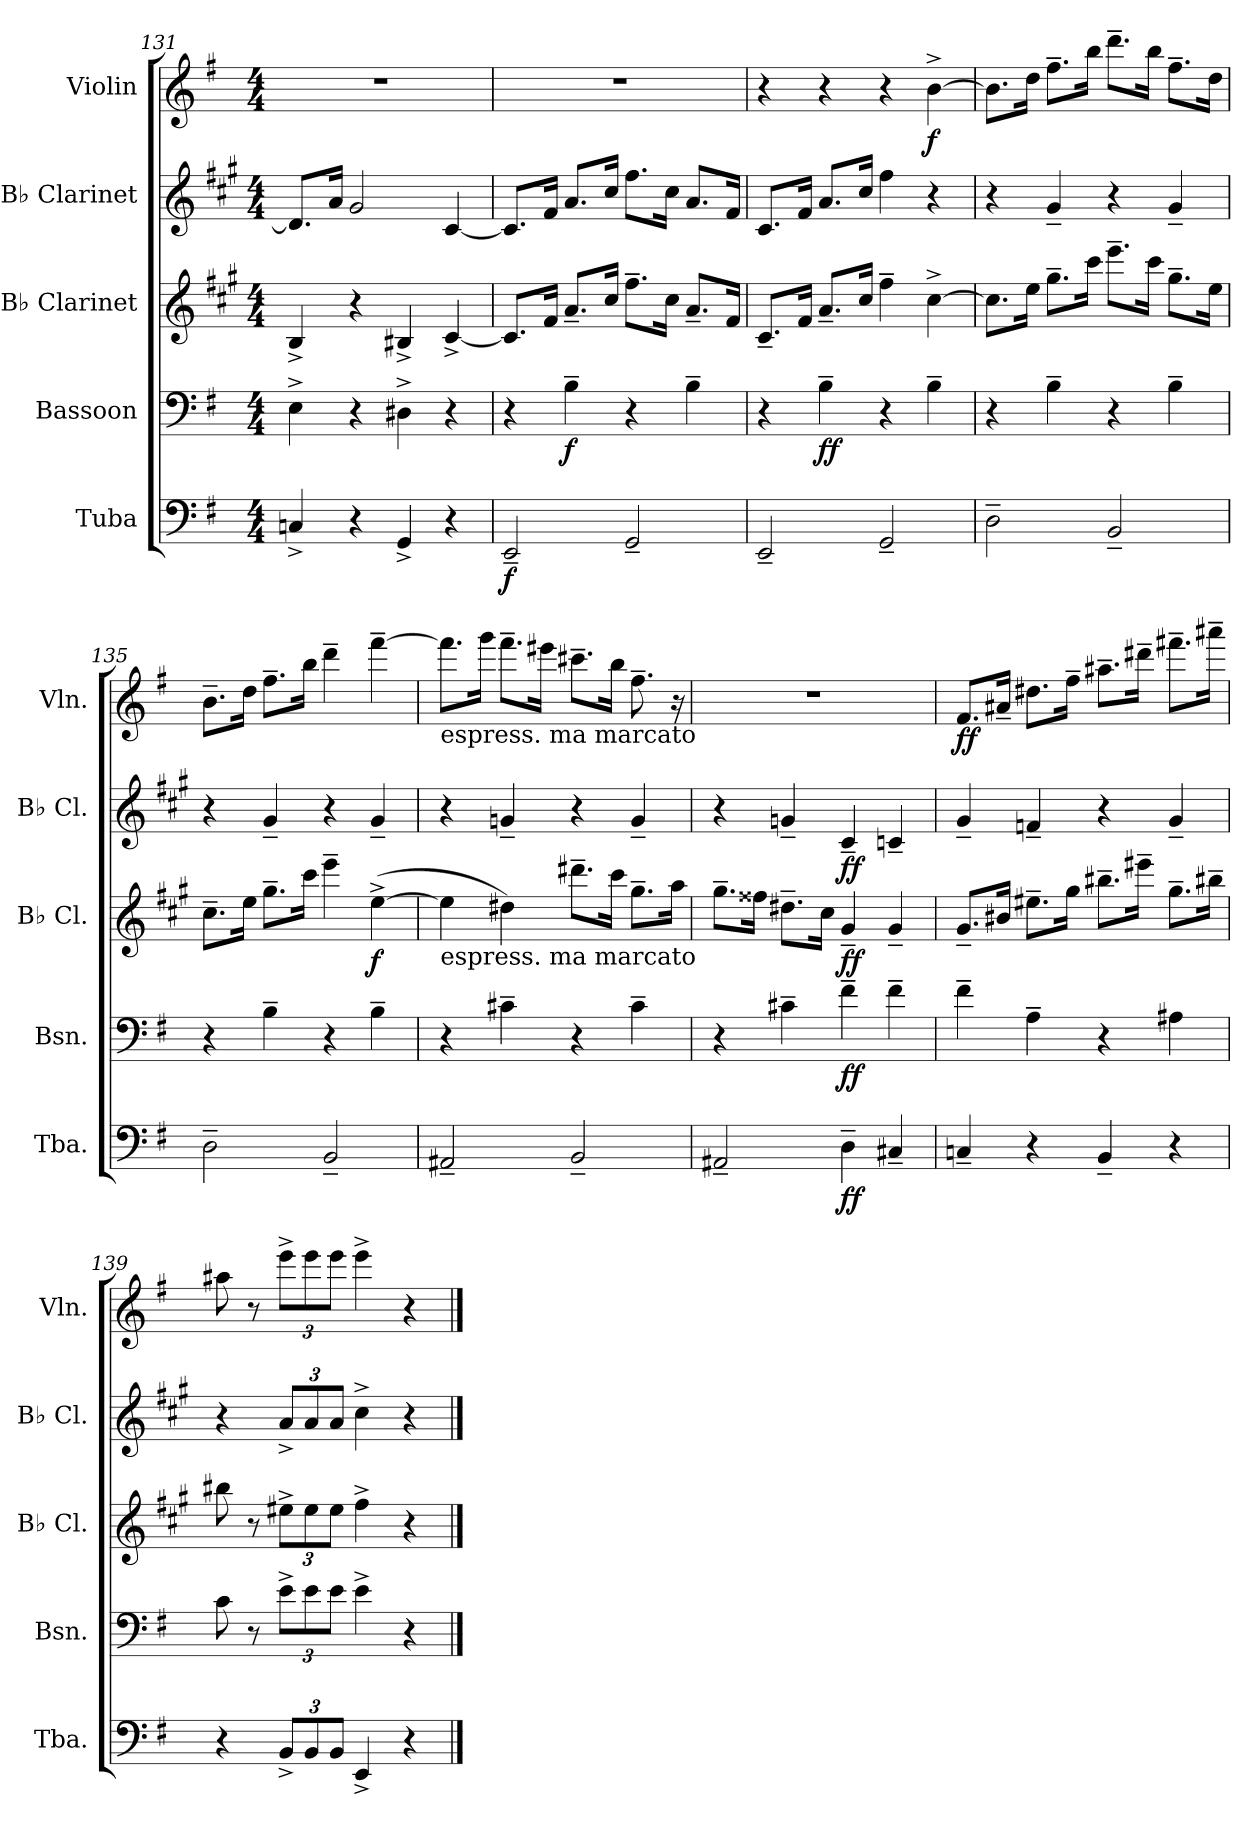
**kern	**dynam	**kern	**dynam	**kern	**dynam	**kern	**dynam	**kern	**dynam
*part5	*part5	*part4	*part4	*part3	*part3	*part2	*part2	*part1	*part1
*staff5	*staff5	*staff4	*staff4	*staff3	*staff3	*staff2	*staff2	*staff1	*staff1
*I"Tuba	*	*I"Bassoon	*	*I"B♭ Clarinet	*	*I"B♭ Clarinet	*	*I"Violin	*
*I'Tba.	*	*I'Bsn.	*	*I'B♭ Cl.	*	*I'B♭ Cl.	*	*I'Vln.	*
*clefF4	*	*clefF4	*	*clefG2	*	*clefG2	*	*clefG2	*
*	*	*	*	*ITrd1c2	*	*ITrd1c2	*	*	*
*k[f#]	*	*k[f#]	*	*k[f#]	*	*k[f#]	*	*k[f#]	*
*M4/4	*	*M4/4	*	*M4/4	*	*M4/4	*	*M4/4	*
=131	=131	=131	=131	=131	=131	=131	=131	=131	=131
4Cn^/	.	4E^\	.	4A^/	.	8.c#/L]	.	1r	.
.	.	.	.	.	.	16g/Jk	.	.	.
4r	.	4r	.	4r	.	2f#/	.	.	.
4GG^/	.	4D#X^\	.	4A#X^/	.	.	.	.	.
4r	.	4r	.	[4B^/	.	[4B/	.	.	.
!!LO:LB:g=z
=132	=132	=132	=132	=132	=132	=132	=132	=132	=132
!	!LO:DY:b	!	!	!	!	!	!	!	!
2EE~/	f	4r	.	8.B/L]	.	8.B/L]	.	1r	.
.	.	.	.	16e/Jk	.	16e/Jk	.	.	.
!	!	!	!LO:DY:b	!	!	!	!	!	!
.	.	4B~\	f	8.g~/L	.	8.g/L	.	.	.
.	.	.	.	16b/Jk	.	16b/Jk	.	.	.
2GG~/	.	4r	.	8.ee~\L	.	8.ee\L	.	.	.
.	.	.	.	16b\Jk	.	16b\Jk	.	.	.
.	.	4B~\	.	8.g~/L	.	8.g/L	.	.	.
.	.	.	.	16e/Jk	.	16e/Jk	.	.	.
=133	=133	=133	=133	=133	=133	=133	=133	=133	=133
2EE~/	.	4r	.	8.B~/L	.	8.B/L	.	4r	.
.	.	.	.	16e/Jk	.	16e/Jk	.	.	.
!	!	!	!LO:DY:b	!	!	!	!	!	!
!	!	!	!LO:DY:n=1:b	!	!	!	!	!	!
.	.	4B~\	f f	8.g~/L	.	8.g/L	.	4r	.
.	.	.	.	16b/Jk	.	16b/Jk	.	.	.
2GG~/	.	4r	.	4ee~\	.	4ee\	.	4r	.
!	!	!	!	!	!	!	!	!	!LO:DY:b
.	.	4B~\	.	[4b^\	.	4r	.	[4b^\	f
=134	=134	=134	=134	=134	=134	=134	=134	=134	=134
2D~\	.	4r	.	8.b\L]	.	4r	.	8.b\L]	.
.	.	.	.	16dd\Jk	.	.	.	16dd\Jk	.
.	.	4B~\	.	8.ff#~\L	.	4f#~/	.	8.ff#~\L	.
.	.	.	.	16bb\Jk	.	.	.	16bb\Jk	.
2BB~/	.	4r	.	8.ddd~\L	.	4r	.	8.ddd~\L	.
.	.	.	.	16bb\Jk	.	.	.	16bb\Jk	.
.	.	4B~\	.	8.ff#~\L	.	4f#~/	.	8.ff#~\L	.
.	.	.	.	16dd\Jk	.	.	.	16dd\Jk	.
=135	=135	=135	=135	=135	=135	=135	=135	=135	=135
2D~\	.	4r	.	8.b~\L	.	4r	.	8.b~\L	.
.	.	.	.	16dd\Jk	.	.	.	16dd\Jk	.
.	.	4B~\	.	8.ff#~\L	.	4f#~/	.	8.ff#~\L	.
.	.	.	.	16bb\Jk	.	.	.	16bb\Jk	.
2BB~/	.	4r	.	4ddd~\	.	4r	.	4ddd~\	.
!	!	!	!	!	!LO:DY:b	!	!	!	!
.	.	4B~\	.	([4dd^\	f	4f#~/	.	[4fff#~\	.
!!LO:PB:g=z
=136	=136	=136	=136	=136	=136	=136	=136	=136	=136
!	!	!	!	!	!	!	!	!LO:TX:b:t=espress. ma marcato	!
!	!	!	!	!LO:TX:b:t=espress. ma marcato	!	!	!	!	!
2AA#X~/	.	4r	.	4dd\]	.	4r	.	8.fff#\L]	.
.	.	.	.	.	.	.	.	16ggg\Jk	.
.	.	4c#X~\	.	4cc#X\)	.	4fn~/	.	8.fff#~\L	.
.	.	.	.	.	.	.	.	16eee#X\Jk	.
2BB~/	.	4r	.	8.ccc#X~\L	.	4r	.	8.ccc#X~\L	.
.	.	.	.	16bb\Jk	.	.	.	16bb\Jk	.
.	.	4c#~\	.	8.ff#~\L	.	4f~/	.	8.ff#~\	.
.	.	.	.	16gg\Jk	.	.	.	16r	.
=137	=137	=137	=137	=137	=137	=137	=137	=137	=137
2AA#X~/	.	4r	.	8.ff#~\L	.	4r	.	1r	.
.	.	.	.	16ee#X\Jk	.	.	.	.	.
.	.	4c#X~\	.	8.cc#X~\L	.	4fn~/	.	.	.
.	.	.	.	16b\Jk	.	.	.	.	.
!	!LO:DY:b	!	!LO:DY:b	!	!LO:DY:b	!	!LO:DY:b	!	!
4D~\	ff	4f#~\	ff	4f#~/	ff	4B~/	ff	.	.
4C#X~/	.	4f#~\	.	4f#~/	.	4B-X~/	.	.	.
=138	=138	=138	=138	=138	=138	=138	=138	=138	=138
!	!	!	!	!	!	!	!	!	!LO:DY:b
4Cn~/	.	4f#~\	.	8.f#~/L	.	4f#~/	.	8.f#/L	ff
.	.	.	.	16a#X/Jk	.	.	.	16a#X~/Jk	.
4r	.	4A~\	.	8.dd#X~\L	.	4e-X~/	.	8.dd#X\L	.
.	.	.	.	16ff#\Jk	.	.	.	16ff#~\Jk	.
4BB~/	.	4r	.	8.aa#X~\L	.	4r	.	8.aa#X~\L	.
.	.	.	.	16ddd#X~\Jk	.	.	.	16ddd#X~\Jk	.
4r	.	4A#X\	.	8.ff#~\L	.	4f#~/	.	8.fff#X~\L	.
.	.	.	.	16aa#X~\Jk	.	.	.	16aaa#X~\Jk	.
!!LO:LB:g=z
=139	=139	=139	=139	=139	=139	=139	=139	=139	=139
4r	.	8c\	.	8aa#X\	.	4r	.	8aa#X\	.
.	.	8r	.	8r	.	.	.	8r	.
*Xbrackettup	*	*Xbrackettup	*	*Xbrackettup	*	*Xbrackettup	*	*Xbrackettup	*
12BB^/L	.	12e^\L	.	12dd#X^\L	.	12g^/L	.	12eee^\L	.
12BB/	.	12e\	.	12dd#\	.	12g/	.	12eee\	.
12BB/J	.	12e\J	.	12dd#\J	.	12g/J	.	12eee\J	.
4EE^/	.	4e^\	.	4ee^\	.	4b^\	.	4eee^\	.
4r	.	4r	.	4r	.	4r	.	4r	.
==	==	==	==	==	==	==	==	==	==
*-	*-	*-	*-	*-	*-	*-	*-	*-	*-
